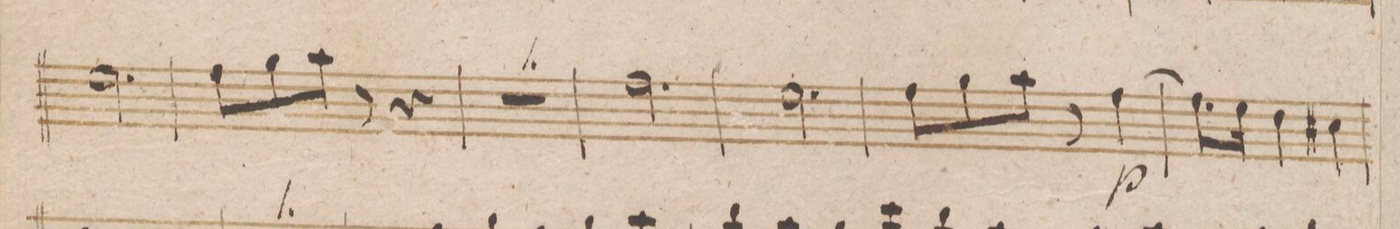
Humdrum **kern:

**kern	**dynam
*I"Clarinetto 1mo in B.	*
*clefG2	*
*k[b-]	*
*met(c|)	*
*M3/4	*
2.dd\	.
=184	=184
8ee\L	.
8ff\	.
8gg\J	.
8r	.
4r	.
=185	=185
2.r	.
=186	=186
2.ee\	.
=187	=187
2.dd\	.
=188	=188
8ee\L	.
8ff\	.
8gg\J	.
8r	.
[4ee\	p
=189	=189
8.ee\L]	.
16dd\Jk	.
4cc\	.
4bX\	.
=190	=190
*-	*-
